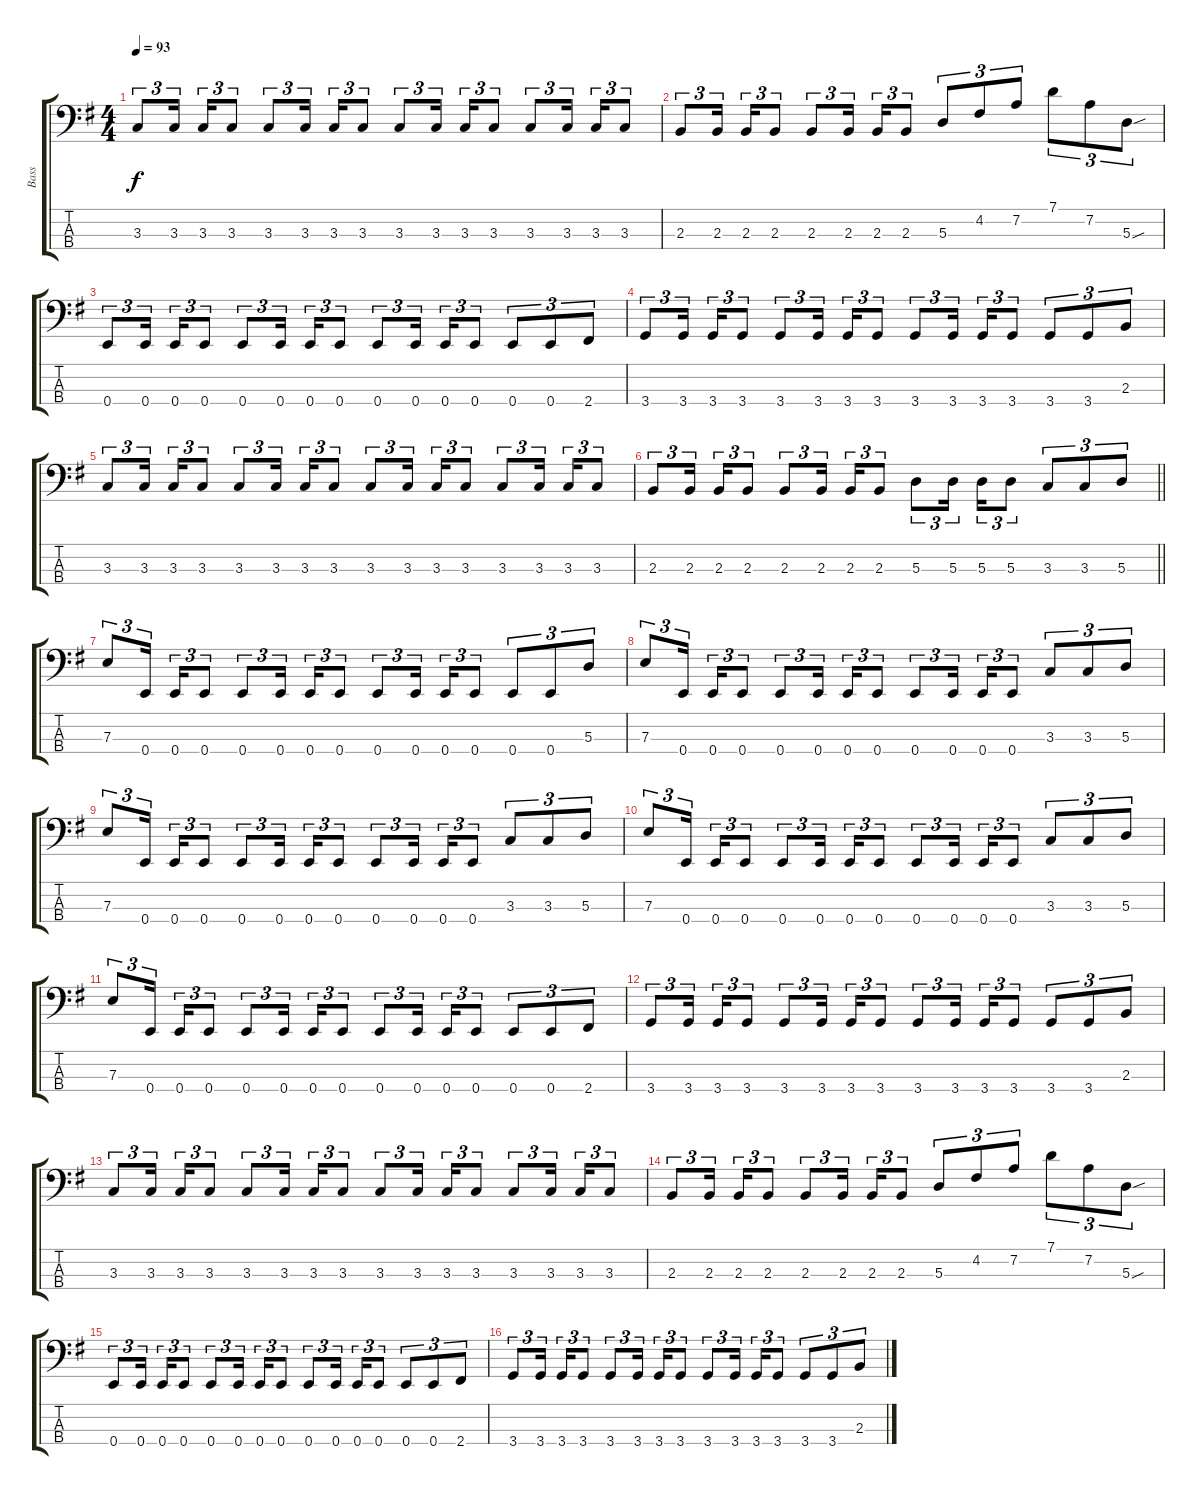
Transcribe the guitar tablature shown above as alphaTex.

\track ("Bass" "Bass") {instrument electricbassfinger}
\staff {score tabs}
\tuning (G2 D2 A1 E1) {hide}
\ts (4 4)
\tempo 93
\clef f4
\ks g
3.3.8{tu (3 2) dy f} 3.3.16{tu (3 2) beam splitsecondary} 3.3.16{tu (3 2)} 3.3.8{tu (3 2)} 3.3.8{tu (3 2)} 3.3.16{tu (3 2) beam splitsecondary} 3.3.16{tu (3 2)} 3.3.8{tu (3 2)} 3.3.8{tu (3 2) beam Up} 3.3.16{tu (3 2) beam Up beam splitsecondary} 3.3.16{tu (3 2) beam Up} 3.3.8{tu (3 2)} 3.3.8{tu (3 2)} 3.3.16{tu (3 2) beam splitsecondary} 3.3.16{tu (3 2)} 3.3.8{tu (3 2)} |
2.3.8{tu (3 2)} 2.3.16{tu (3 2) beam splitsecondary} 2.3.16{tu (3 2)} 2.3.8{tu (3 2)} 2.3.8{tu (3 2)} 2.3.16{tu (3 2) beam splitsecondary} 2.3.16{tu (3 2)} 2.3.8{tu (3 2)} 5.3.8{tu (3 2) beam Up} 4.2.8{tu (3 2) beam Up} 7.2.8{tu (3 2) beam Up} 7.1.8{tu (3 2)} 7.2.8{tu (3 2)} 5.3{sou}.8{tu (3 2)} |
0.4.8{tu (3 2)} 0.4.16{tu (3 2) beam splitsecondary} 0.4.16{tu (3 2)} 0.4.8{tu (3 2)} 0.4.8{tu (3 2)} 0.4.16{tu (3 2) beam splitsecondary} 0.4.16{tu (3 2)} 0.4.8{tu (3 2)} 0.4.8{tu (3 2)} 0.4.16{tu (3 2) beam splitsecondary} 0.4.16{tu (3 2)} 0.4.8{tu (3 2)} 0.4.8{tu (3 2) beam Up} 0.4.8{tu (3 2) beam Up} 2.4.8{tu (3 2) beam Up} |
3.4.8{tu (3 2)} 3.4.16{tu (3 2) beam splitsecondary} 3.4.16{tu (3 2)} 3.4.8{tu (3 2)} 3.4.8{tu (3 2)} 3.4.16{tu (3 2) beam splitsecondary} 3.4.16{tu (3 2)} 3.4.8{tu (3 2)} 3.4.8{tu (3 2)} 3.4.16{tu (3 2) beam splitsecondary} 3.4.16{tu (3 2)} 3.4.8{tu (3 2)} 3.4.8{tu (3 2) beam Up} 3.4.8{tu (3 2) beam Up} 2.3.8{tu (3 2) beam Up} |
3.3.8{tu (3 2)} 3.3.16{tu (3 2) beam splitsecondary} 3.3.16{tu (3 2)} 3.3.8{tu (3 2)} 3.3.8{tu (3 2)} 3.3.16{tu (3 2) beam splitsecondary} 3.3.16{tu (3 2)} 3.3.8{tu (3 2)} 3.3.8{tu (3 2)} 3.3.16{tu (3 2) beam splitsecondary} 3.3.16{tu (3 2)} 3.3.8{tu (3 2)} 3.3.8{tu (3 2) beam Up} 3.3.16{tu (3 2) beam Up beam splitsecondary} 3.3.16{tu (3 2) beam Up} 3.3.8{tu (3 2)} |
\barLineRight lightlight
2.3.8{tu (3 2)} 2.3.16{tu (3 2) beam splitsecondary} 2.3.16{tu (3 2)} 2.3.8{tu (3 2)} 2.3.8{tu (3 2)} 2.3.16{tu (3 2) beam splitsecondary} 2.3.16{tu (3 2)} 2.3.8{tu (3 2)} 5.3.8{tu (3 2)} 5.3.16{tu (3 2) beam splitsecondary} 5.3.16{tu (3 2)} 5.3.8{tu (3 2)} 3.3.8{tu (3 2) beam Up} 3.3.8{tu (3 2) beam Up} 5.3.8{tu (3 2) beam Up} |
7.3.8{tu (3 2)} 0.4.16{tu (3 2) beam splitsecondary} 0.4.16{tu (3 2)} 0.4.8{tu (3 2)} 0.4.8{tu (3 2)} 0.4.16{tu (3 2) beam splitsecondary} 0.4.16{tu (3 2)} 0.4.8{tu (3 2)} 0.4.8{tu (3 2)} 0.4.16{tu (3 2) beam splitsecondary} 0.4.16{tu (3 2)} 0.4.8{tu (3 2)} 0.4.8{tu (3 2) beam Up} 0.4.8{tu (3 2) beam Up} 5.3.8{tu (3 2) beam Up} |
7.3.8{tu (3 2)} 0.4.16{tu (3 2) beam splitsecondary} 0.4.16{tu (3 2)} 0.4.8{tu (3 2)} 0.4.8{tu (3 2)} 0.4.16{tu (3 2) beam splitsecondary} 0.4.16{tu (3 2)} 0.4.8{tu (3 2)} 0.4.8{tu (3 2)} 0.4.16{tu (3 2) beam splitsecondary} 0.4.16{tu (3 2)} 0.4.8{tu (3 2)} 3.3.8{tu (3 2) beam Up} 3.3.8{tu (3 2) beam Up} 5.3.8{tu (3 2) beam Up} |
7.3.8{tu (3 2)} 0.4.16{tu (3 2) beam splitsecondary} 0.4.16{tu (3 2)} 0.4.8{tu (3 2)} 0.4.8{tu (3 2)} 0.4.16{tu (3 2) beam splitsecondary} 0.4.16{tu (3 2)} 0.4.8{tu (3 2)} 0.4.8{tu (3 2)} 0.4.16{tu (3 2) beam splitsecondary} 0.4.16{tu (3 2)} 0.4.8{tu (3 2)} 3.3.8{tu (3 2) beam Up} 3.3.8{tu (3 2) beam Up} 5.3.8{tu (3 2) beam Up} |
7.3.8{tu (3 2)} 0.4.16{tu (3 2) beam splitsecondary} 0.4.16{tu (3 2)} 0.4.8{tu (3 2)} 0.4.8{tu (3 2)} 0.4.16{tu (3 2) beam splitsecondary} 0.4.16{tu (3 2)} 0.4.8{tu (3 2)} 0.4.8{tu (3 2)} 0.4.16{tu (3 2) beam splitsecondary} 0.4.16{tu (3 2)} 0.4.8{tu (3 2)} 3.3.8{tu (3 2) beam Up} 3.3.8{tu (3 2) beam Up} 5.3.8{tu (3 2) beam Up} |
7.3.8{tu (3 2)} 0.4.16{tu (3 2) beam splitsecondary} 0.4.16{tu (3 2)} 0.4.8{tu (3 2)} 0.4.8{tu (3 2)} 0.4.16{tu (3 2) beam splitsecondary} 0.4.16{tu (3 2)} 0.4.8{tu (3 2)} 0.4.8{tu (3 2)} 0.4.16{tu (3 2) beam splitsecondary} 0.4.16{tu (3 2)} 0.4.8{tu (3 2)} 0.4.8{tu (3 2) beam Up} 0.4.8{tu (3 2) beam Up} 2.4.8{tu (3 2) beam Up} |
3.4.8{tu (3 2)} 3.4.16{tu (3 2) beam splitsecondary} 3.4.16{tu (3 2)} 3.4.8{tu (3 2)} 3.4.8{tu (3 2)} 3.4.16{tu (3 2) beam splitsecondary} 3.4.16{tu (3 2)} 3.4.8{tu (3 2)} 3.4.8{tu (3 2)} 3.4.16{tu (3 2) beam splitsecondary} 3.4.16{tu (3 2)} 3.4.8{tu (3 2)} 3.4.8{tu (3 2) beam Up} 3.4.8{tu (3 2) beam Up} 2.3.8{tu (3 2) beam Up} |
3.3.8{tu (3 2)} 3.3.16{tu (3 2) beam splitsecondary} 3.3.16{tu (3 2)} 3.3.8{tu (3 2)} 3.3.8{tu (3 2)} 3.3.16{tu (3 2) beam splitsecondary} 3.3.16{tu (3 2)} 3.3.8{tu (3 2)} 3.3.8{tu (3 2)} 3.3.16{tu (3 2) beam splitsecondary} 3.3.16{tu (3 2)} 3.3.8{tu (3 2)} 3.3.8{tu (3 2) beam Up} 3.3.16{tu (3 2) beam Up beam splitsecondary} 3.3.16{tu (3 2) beam Up} 3.3.8{tu (3 2)} |
2.3.8{tu (3 2)} 2.3.16{tu (3 2) beam splitsecondary} 2.3.16{tu (3 2)} 2.3.8{tu (3 2)} 2.3.8{tu (3 2)} 2.3.16{tu (3 2) beam splitsecondary} 2.3.16{tu (3 2)} 2.3.8{tu (3 2)} 5.3.8{tu (3 2) beam Up} 4.2.8{tu (3 2) beam Up} 7.2.8{tu (3 2) beam Up} 7.1.8{tu (3 2)} 7.2.8{tu (3 2)} 5.3{sou}.8{tu (3 2)} |
0.4.8{tu (3 2)} 0.4.16{tu (3 2) beam splitsecondary} 0.4.16{tu (3 2)} 0.4.8{tu (3 2)} 0.4.8{tu (3 2)} 0.4.16{tu (3 2) beam splitsecondary} 0.4.16{tu (3 2)} 0.4.8{tu (3 2)} 0.4.8{tu (3 2)} 0.4.16{tu (3 2) beam splitsecondary} 0.4.16{tu (3 2)} 0.4.8{tu (3 2)} 0.4.8{tu (3 2) beam Up} 0.4.8{tu (3 2) beam Up} 2.4.8{tu (3 2) beam Up} |
3.4.8{tu (3 2)} 3.4.16{tu (3 2) beam splitsecondary} 3.4.16{tu (3 2)} 3.4.8{tu (3 2)} 3.4.8{tu (3 2)} 3.4.16{tu (3 2) beam splitsecondary} 3.4.16{tu (3 2)} 3.4.8{tu (3 2)} 3.4.8{tu (3 2)} 3.4.16{tu (3 2) beam splitsecondary} 3.4.16{tu (3 2)} 3.4.8{tu (3 2)} 3.4.8{tu (3 2) beam Up} 3.4.8{tu (3 2) beam Up} 2.3.8{tu (3 2) beam Up}
